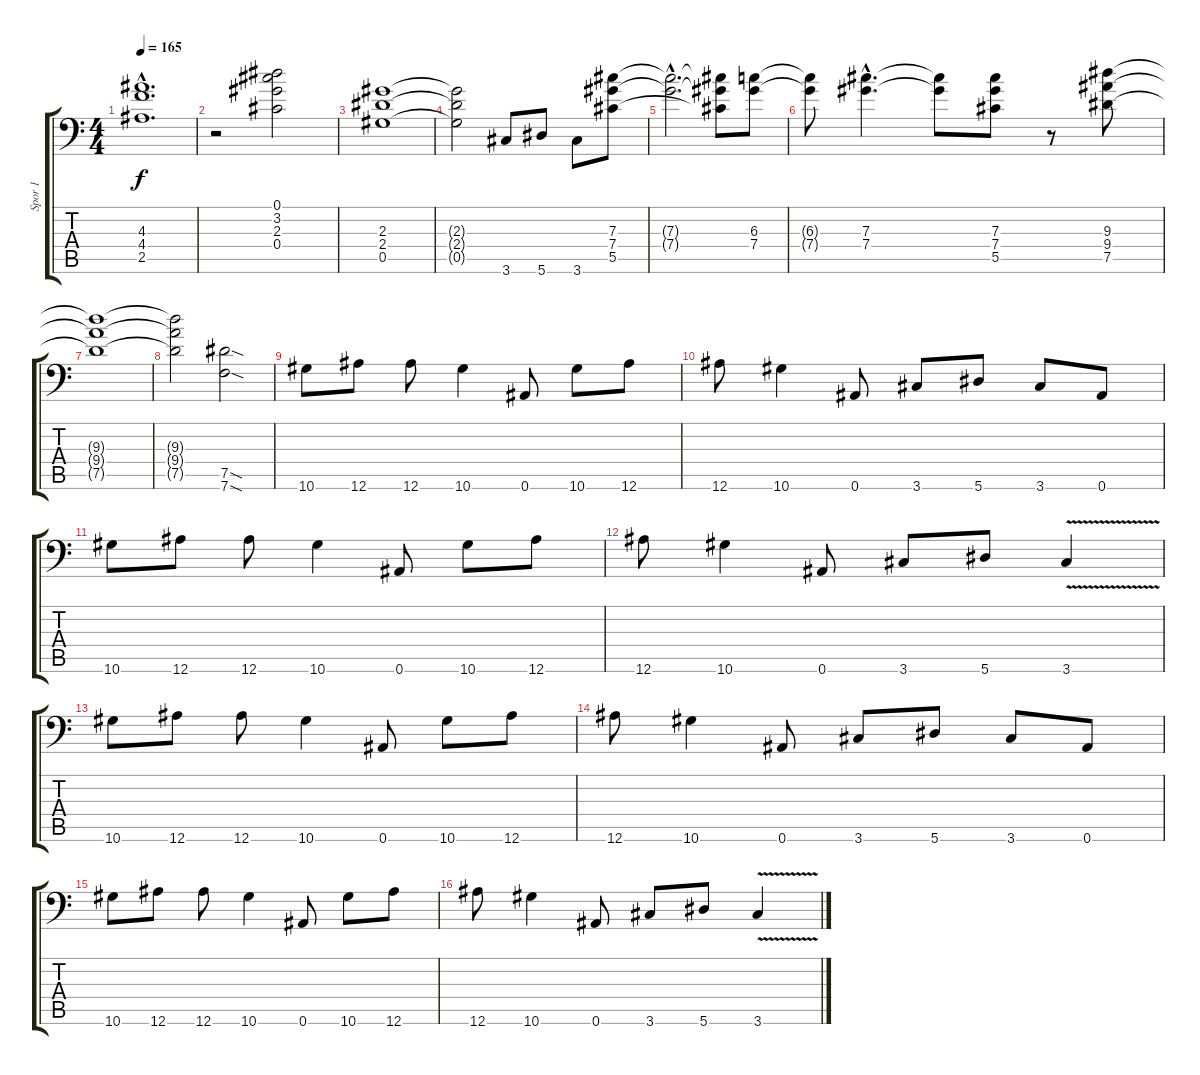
\track ("Spor 1" "Spor 1") {instrument distortionguitar}
\staff {score tabs}
\tuning (Eb4 Bb3 Gb3 Db3 Ab2 Bb1) {hide}
\ts (4 4)
\tempo 165
\clef f4
\ks c
(4.3{hac t} 4.4{hac t} 2.5{hac t}).1{d dy f} |
r.2 (0.1 3.2 2.3 0.4).2 |
(2.3 2.4 0.5).1 |
(2.3{t} 2.4{t} 0.5{t}).2 3.6.8 5.6.8 3.6.8 (7.3 7.4 5.5).8 |
(7.3{hac t} 7.4{hac t}).2{d} (7.3{t} 7.4{t} 5.5{t}).8 (6.3 7.4).8 |
(6.3{t} 7.4{t}).8 (7.3{hac} 7.4{hac}).4{d} (7.3{t} 7.4{t}).8 (7.3 7.4 5.5).8 r.8 (9.3 9.4 7.5).8 |
(9.3{t} 9.4{t} 7.5{t}).1 |
(9.3{t} 9.4{t} 7.5{t}).2 (7.5{sod} 7.6{sod}).2 |
10.6.8 12.6.8 12.6.8 10.6.4 0.6.8 10.6.8 12.6.8 |
12.6.8 10.6.4 0.6.8 3.6.8 5.6.8 3.6.8 0.6.8 |
10.6.8 12.6.8 12.6.8 10.6.4 0.6.8 10.6.8 12.6.8 |
12.6.8 10.6.4 0.6.8 3.6.8 5.6.8 3.6{v}.4 |
10.6.8 12.6.8 12.6.8 10.6.4 0.6.8 10.6.8 12.6.8 |
12.6.8 10.6.4 0.6.8 3.6.8 5.6.8 3.6.8 0.6.8 |
10.6.8 12.6.8 12.6.8 10.6.4 0.6.8 10.6.8 12.6.8 |
12.6.8 10.6.4 0.6.8 3.6.8 5.6.8 3.6{v}.4
